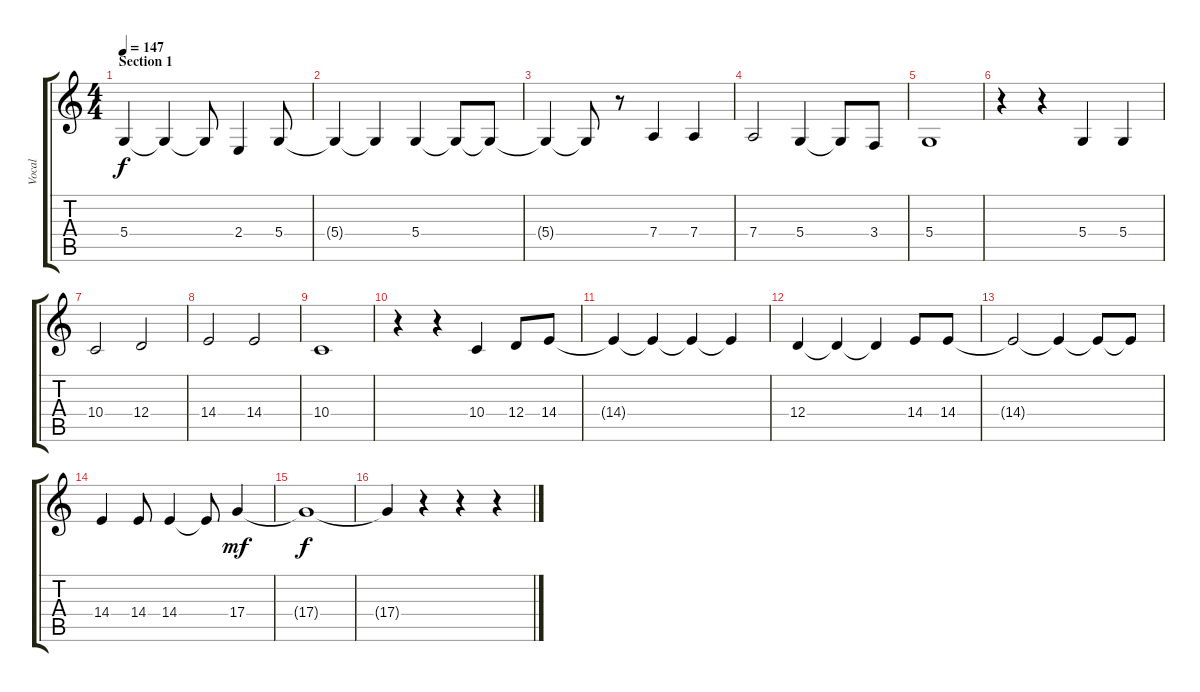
\track ("Vocal" "Vocal") {instrument flute}
\staff {score tabs}
\tuning (E4 B3 G3 D3 A2 E2) {hide}
\ts (4 4)
\section ("" "Section 1")
\tempo 147
\clef g2
\ks c
5.4.4{dy f} 5.4{t}.4 5.4{t}.8 2.4.4 5.4.8 |
5.4{t}.4 5.4{t}.4 5.4.4 5.4{t}.8 5.4{t}.8 |
5.4{t}.4 5.4{t}.8 r.8 7.4.4 7.4.4 |
7.4.2 5.4.4 5.4{t}.8 3.4.8 |
5.4.1 |
r.4 r.4 5.4.4 5.4.4 |
10.4.2 12.4.2 |
14.4.2 14.4.2 |
10.4.1 |
r.4 r.4 10.4.4 12.4.8 14.4.8 |
14.4{t}.4 14.4{t}.4 14.4{t}.4 14.4{t}.4 |
12.4.4 12.4{t}.4 12.4{t}.4 14.4.8 14.4.8 |
14.4{t}.2 14.4{t}.4 14.4{t}.8 14.4{t}.8 |
14.4.4 14.4.8 14.4.4 14.4{t}.8 17.4.4{dy mf} |
17.4{t}.1{dy f} |
17.4{t}.4 r.4 r.4 r.4
